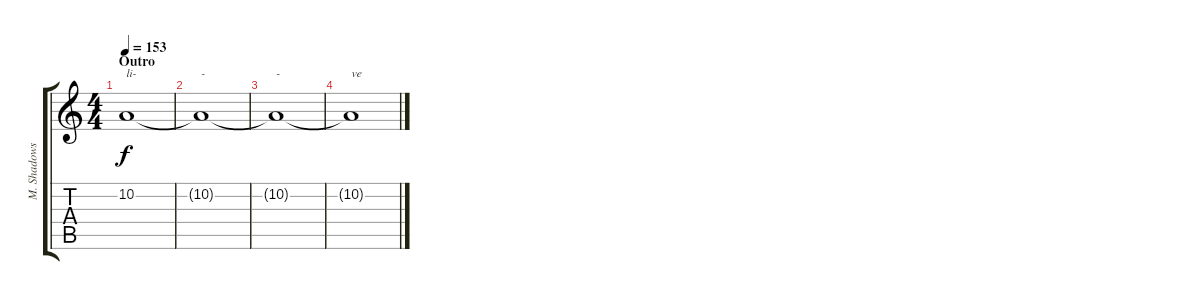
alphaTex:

\track ("M. Shadows" "M. Shadows") {instrument clarinet}
\staff {score tabs}
\tuning (E4 B3 G3 D3 A2 D2) {hide}
\ts (4 4)
\section ("" "Outro")
\tempo 153
\clef g2
\ks c
10.2.1{txt "li-" dy f} |
10.2{t}.1{txt "-"} |
10.2{t}.1{txt "-"} |
10.2{t}.1{txt "ve"}
